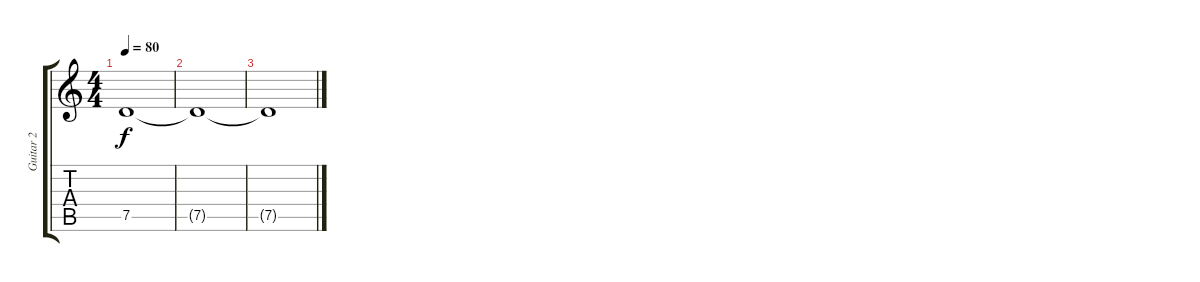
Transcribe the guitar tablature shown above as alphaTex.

\track ("Guitar 2" "Guitar 2") {instrument distortionguitar}
\staff {score tabs}
\tuning (D4 A3 F3 C3 G2 D2) {hide}
\ts (4 4)
\tempo 80
\clef g2
\ks c
7.5.1{dy f} |
7.5{t}.1 |
7.5{t}.1
